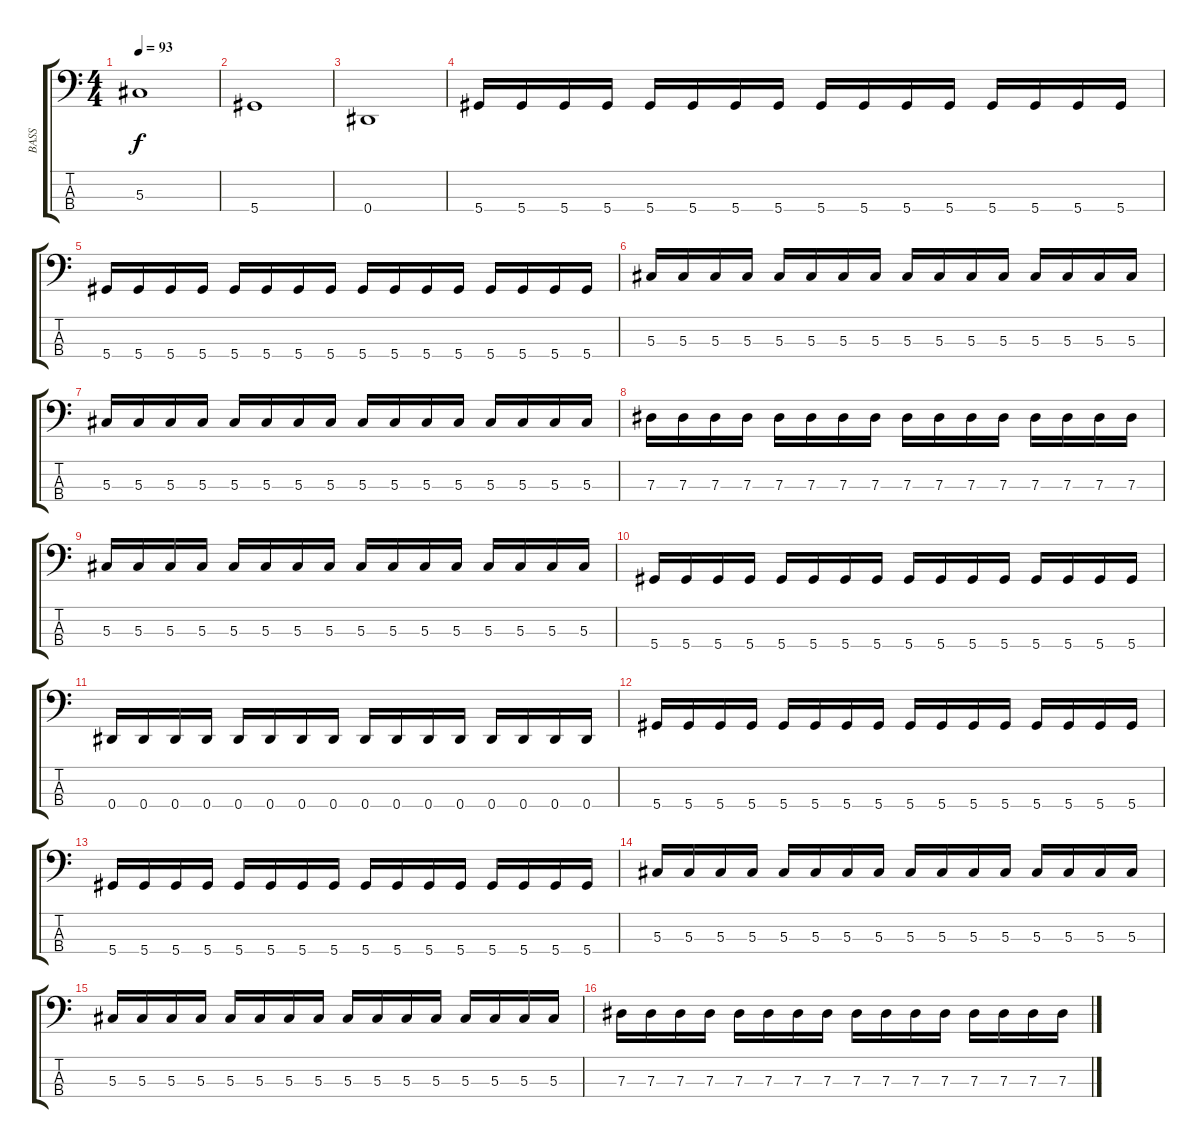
\track ("BASS" "BASS") {instrument electricbasspick}
\staff {score tabs}
\tuning (Gb2 Db2 Ab1 Eb1) {hide}
\ts (4 4)
\tempo 93
\clef f4
\ks c
5.3.1{dy f} |
5.4.1 |
0.4.1 |
5.4.16 5.4.16 5.4.16 5.4.16 5.4.16 5.4.16 5.4.16 5.4.16 5.4.16 5.4.16 5.4.16 5.4.16 5.4.16 5.4.16 5.4.16 5.4.16 |
5.4.16 5.4.16 5.4.16 5.4.16 5.4.16 5.4.16 5.4.16 5.4.16 5.4.16 5.4.16 5.4.16 5.4.16 5.4.16 5.4.16 5.4.16 5.4.16 |
5.3.16 5.3.16 5.3.16 5.3.16 5.3.16 5.3.16 5.3.16 5.3.16 5.3.16 5.3.16 5.3.16 5.3.16 5.3.16 5.3.16 5.3.16 5.3.16 |
5.3.16 5.3.16 5.3.16 5.3.16 5.3.16 5.3.16 5.3.16 5.3.16 5.3.16 5.3.16 5.3.16 5.3.16 5.3.16 5.3.16 5.3.16 5.3.16 |
7.3.16 7.3.16 7.3.16 7.3.16 7.3.16 7.3.16 7.3.16 7.3.16 7.3.16 7.3.16 7.3.16 7.3.16 7.3.16 7.3.16 7.3.16 7.3.16 |
5.3.16 5.3.16 5.3.16 5.3.16 5.3.16 5.3.16 5.3.16 5.3.16 5.3.16 5.3.16 5.3.16 5.3.16 5.3.16 5.3.16 5.3.16 5.3.16 |
5.4.16 5.4.16 5.4.16 5.4.16 5.4.16 5.4.16 5.4.16 5.4.16 5.4.16 5.4.16 5.4.16 5.4.16 5.4.16 5.4.16 5.4.16 5.4.16 |
0.4.16 0.4.16 0.4.16 0.4.16 0.4.16 0.4.16 0.4.16 0.4.16 0.4.16 0.4.16 0.4.16 0.4.16 0.4.16 0.4.16 0.4.16 0.4.16 |
5.4.16 5.4.16 5.4.16 5.4.16 5.4.16 5.4.16 5.4.16 5.4.16 5.4.16 5.4.16 5.4.16 5.4.16 5.4.16 5.4.16 5.4.16 5.4.16 |
5.4.16 5.4.16 5.4.16 5.4.16 5.4.16 5.4.16 5.4.16 5.4.16 5.4.16 5.4.16 5.4.16 5.4.16 5.4.16 5.4.16 5.4.16 5.4.16 |
5.3.16 5.3.16 5.3.16 5.3.16 5.3.16 5.3.16 5.3.16 5.3.16 5.3.16 5.3.16 5.3.16 5.3.16 5.3.16 5.3.16 5.3.16 5.3.16 |
5.3.16 5.3.16 5.3.16 5.3.16 5.3.16 5.3.16 5.3.16 5.3.16 5.3.16 5.3.16 5.3.16 5.3.16 5.3.16 5.3.16 5.3.16 5.3.16 |
7.3.16 7.3.16 7.3.16 7.3.16 7.3.16 7.3.16 7.3.16 7.3.16 7.3.16 7.3.16 7.3.16 7.3.16 7.3.16 7.3.16 7.3.16 7.3.16
